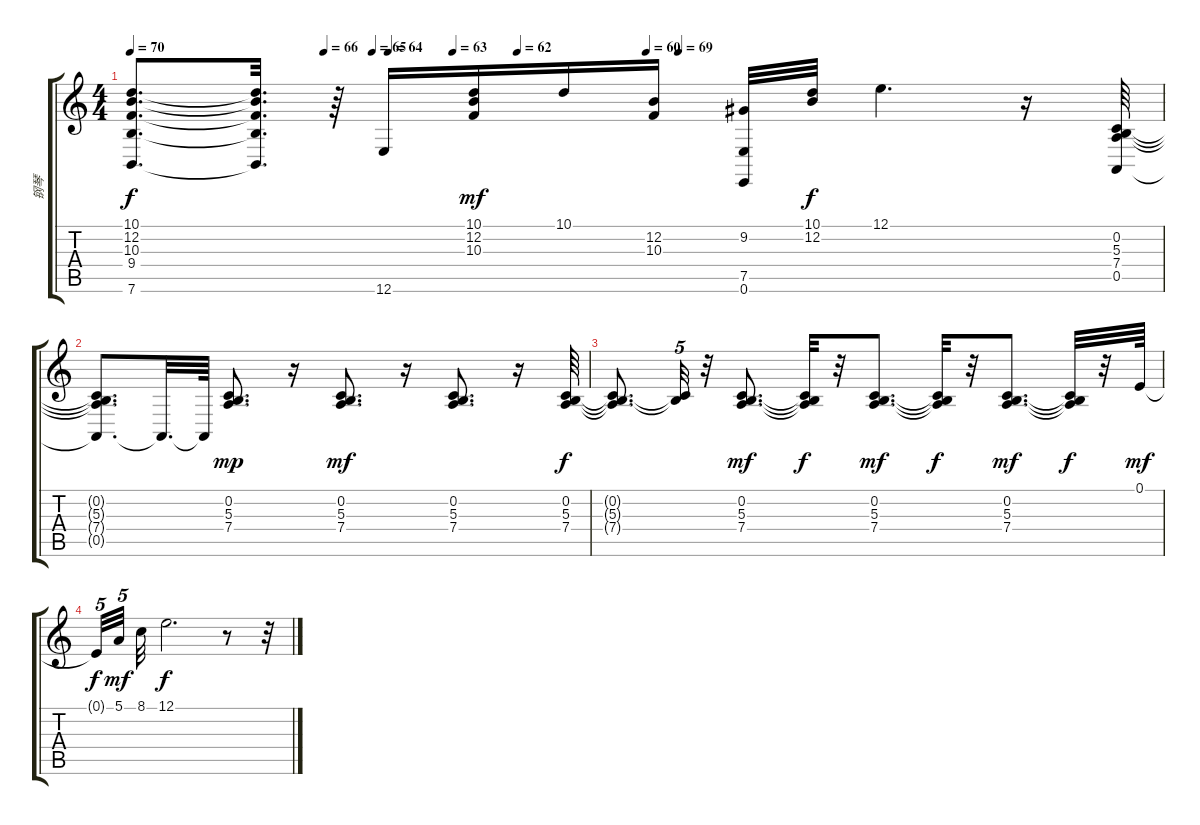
\track ("钢琴" "钢琴") {instrument brightacousticpiano}
\staff {score tabs}
\tuning (E4 B3 G3 D3 A2 E2) {hide}
\ts (4 4)
\tempo 70
\tempo (66 0.1875)
\tempo (65 0.234375)
\tempo (64 0.25)
\tempo (63 0.3125)
\tempo (62 0.375)
\tempo (60 0.5)
\tempo (69 0.53125)
\clef g2
\ks c
(10.1{t} 12.2{t} 10.3{t} 9.4{t} 7.6{t}).8{d dy f} (10.1{t} 12.2{t} 10.3{t} 9.4{t} 7.6{t}).32{d} r.64 12.6.16 (10.1 12.2 10.3).16{dy mf} 10.1.16 (12.2 10.3).16 (9.2 7.5 0.6).32 (10.1 12.2).32{dy f} 12.1.4{d} r.16 (0.2 5.3 7.4 0.5).64{volume 9} |
(0.2{t} 5.3{t} 7.4{t} 0.5{t}).8{d} 0.5{t}.32{d} 0.5{t}.64 (0.2 5.3 7.4).8{d dy mp volume 9} r.16 (0.2 5.3 7.4).8{d dy mf volume 9} r.16 (0.2 5.3 7.4).8{d volume 9} r.16 (0.2 5.3 7.4).64{dy f volume 8} |
(0.2{t} 5.3{t} 7.4{t}).8{d} (0.2{t} 5.3{t}).32{tu (5 4)} r.32 (0.2 5.3 7.4).8{d dy mf volume 8} (0.2{t} 5.3{t} 7.4{t}).32{dy f} r.32 (0.2 5.3 7.4).8{d dy mf volume 8} (0.2{t} 5.3{t} 7.4{t}).32{dy f} r.32 (0.2 5.3 7.4).8{d dy mf volume 8} (0.2{t} 5.3{t} 7.4{t}).32{dy f} r.32 0.1.64{dy mf volume 7} |
0.1{t}.32{tu (5 4) dy f} 5.1.32{tu (5 4) dy mf volume 7 beam splitsecondary} 8.1.32{volume 7} 12.1.2{d dy f volume 6} r.8 r.32
